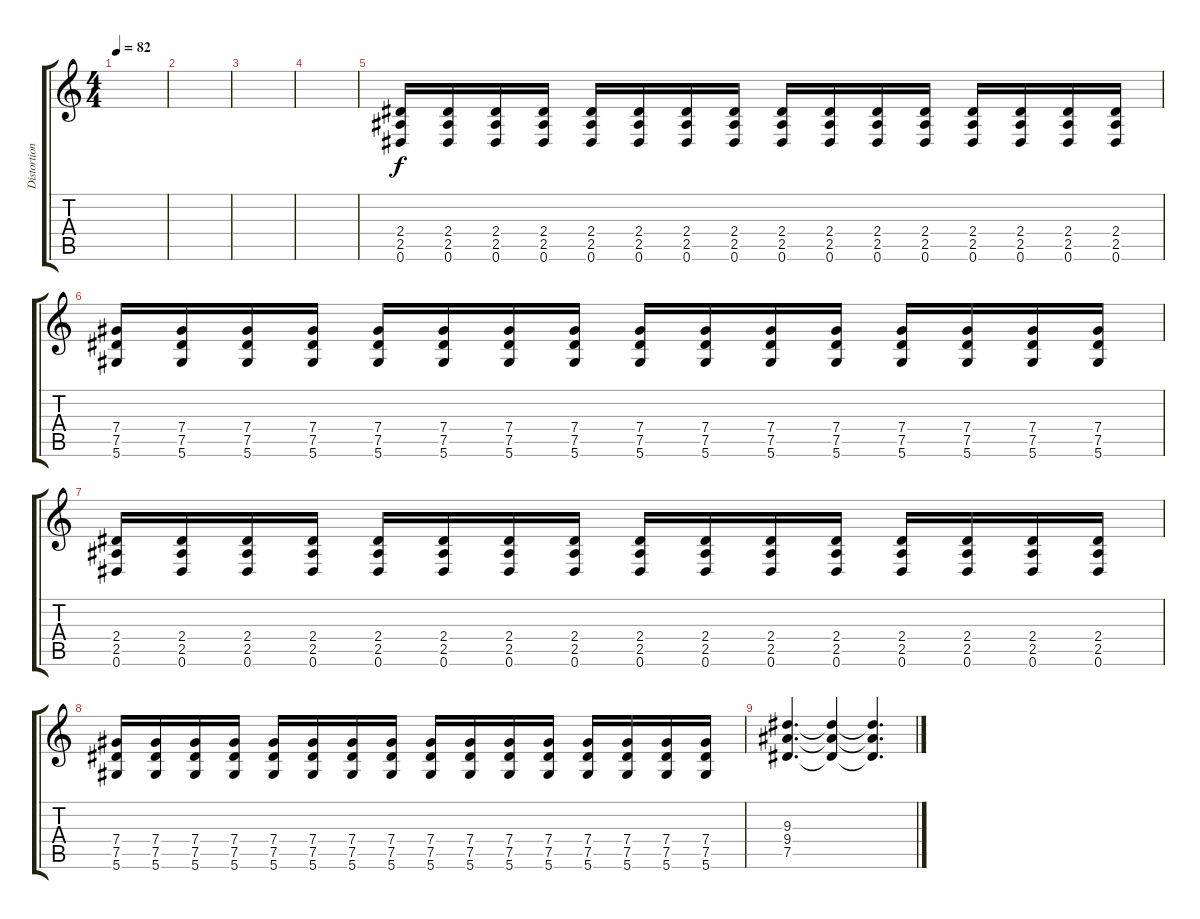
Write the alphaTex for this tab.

\track ("Distortion Guitar" "Distortion") {instrument acousticguitarsteel}
\staff {score tabs}
\tuning (Eb4 Bb3 Gb3 Db3 Ab2 Eb2) {hide}
\ts (4 4)
\tempo 82
\clef g2
\ks c
|
|
|
|
(2.4 2.5 0.6).16 (2.4 2.5 0.6).16 (2.4 2.5 0.6).16 (2.4 2.5 0.6).16 (2.4 2.5 0.6).16 (2.4 2.5 0.6).16 (2.4 2.5 0.6).16 (2.4 2.5 0.6).16 (2.4 2.5 0.6).16 (2.4 2.5 0.6).16 (2.4 2.5 0.6).16 (2.4 2.5 0.6).16 (2.4 2.5 0.6).16 (2.4 2.5 0.6).16 (2.4 2.5 0.6).16 (2.4 2.5 0.6).16 |
(7.4 7.5 5.6).16 (7.4 7.5 5.6).16 (7.4 7.5 5.6).16 (7.4 7.5 5.6).16 (7.4 7.5 5.6).16 (7.4 7.5 5.6).16 (7.4 7.5 5.6).16 (7.4 7.5 5.6).16 (7.4 7.5 5.6).16 (7.4 7.5 5.6).16 (7.4 7.5 5.6).16 (7.4 7.5 5.6).16 (7.4 7.5 5.6).16 (7.4 7.5 5.6).16 (7.4 7.5 5.6).16 (7.4 7.5 5.6).16 |
(2.4 2.5 0.6).16 (2.4 2.5 0.6).16 (2.4 2.5 0.6).16 (2.4 2.5 0.6).16 (2.4 2.5 0.6).16 (2.4 2.5 0.6).16 (2.4 2.5 0.6).16 (2.4 2.5 0.6).16 (2.4 2.5 0.6).16 (2.4 2.5 0.6).16 (2.4 2.5 0.6).16 (2.4 2.5 0.6).16 (2.4 2.5 0.6).16 (2.4 2.5 0.6).16 (2.4 2.5 0.6).16 (2.4 2.5 0.6).16 |
(7.4 7.5 5.6).16 (7.4 7.5 5.6).16 (7.4 7.5 5.6).16 (7.4 7.5 5.6).16 (7.4 7.5 5.6).16 (7.4 7.5 5.6).16 (7.4 7.5 5.6).16 (7.4 7.5 5.6).16 (7.4 7.5 5.6).16 (7.4 7.5 5.6).16 (7.4 7.5 5.6).16 (7.4 7.5 5.6).16 (7.4 7.5 5.6).16 (7.4 7.5 5.6).16 (7.4 7.5 5.6).16 (7.4 7.5 5.6).16 |
(9.3 9.4 7.5).4{d volume 13} (9.3{t} 9.4{t} 7.5{t}).4 (9.3{t} 9.4{t} 7.5{t}).4{d}
